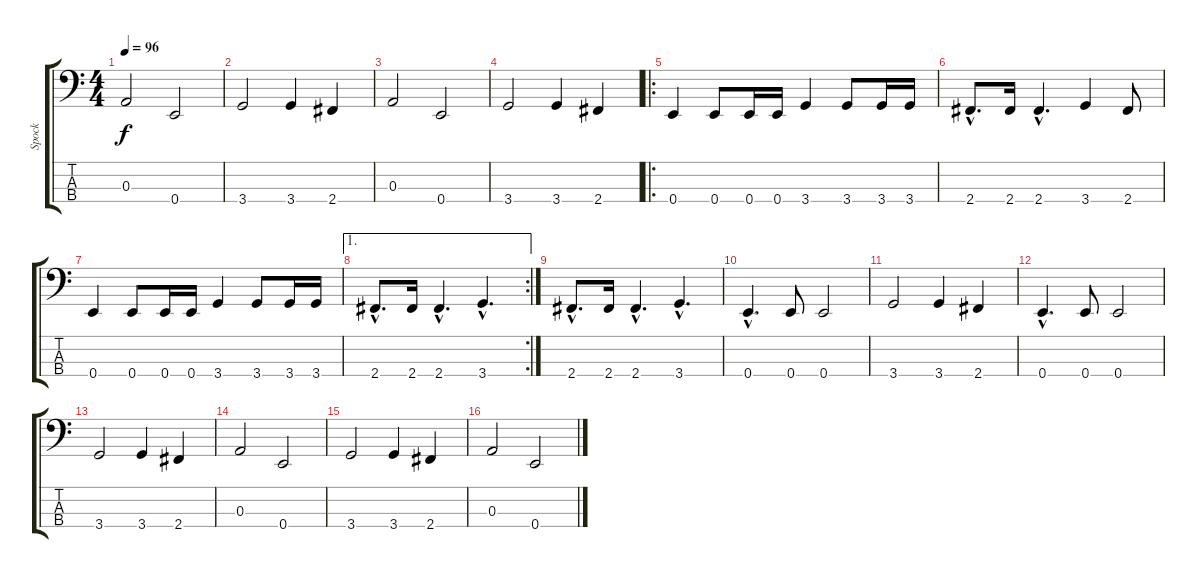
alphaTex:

\track ("Spock" "Spock") {instrument electricbasspick}
\staff {score tabs}
\tuning (G2 D2 A1 E1) {hide}
\ts (4 4)
\tempo 96
\clef f4
\ks c
0.3.2{dy f} 0.4.2 |
3.4.2 3.4.4 2.4.4 |
0.3.2 0.4.2 |
3.4.2 3.4.4 2.4.4 |
\ro
0.4.4 0.4.8 0.4.16 0.4.16 3.4.4 3.4.8 3.4.16 3.4.16 |
2.4{hac}.8{d} 2.4.16 2.4{hac}.4{d} 3.4.4 2.4.8 |
0.4.4 0.4.8 0.4.16 0.4.16 3.4.4 3.4.8 3.4.16 3.4.16 |
\ae 1
\rc 2
2.4{hac}.8{d} 2.4.16 2.4{hac}.4{d} 3.4{hac}.4{d} |
2.4{hac}.8{d} 2.4.16 2.4{hac}.4{d} 3.4{hac}.4{d} |
0.4{hac}.4{d} 0.4.8 0.4.2 |
3.4.2 3.4.4 2.4.4 |
0.4{hac}.4{d} 0.4.8 0.4.2 |
3.4.2 3.4.4 2.4.4 |
0.3.2 0.4.2 |
3.4.2 3.4.4 2.4.4 |
0.3.2 0.4.2
